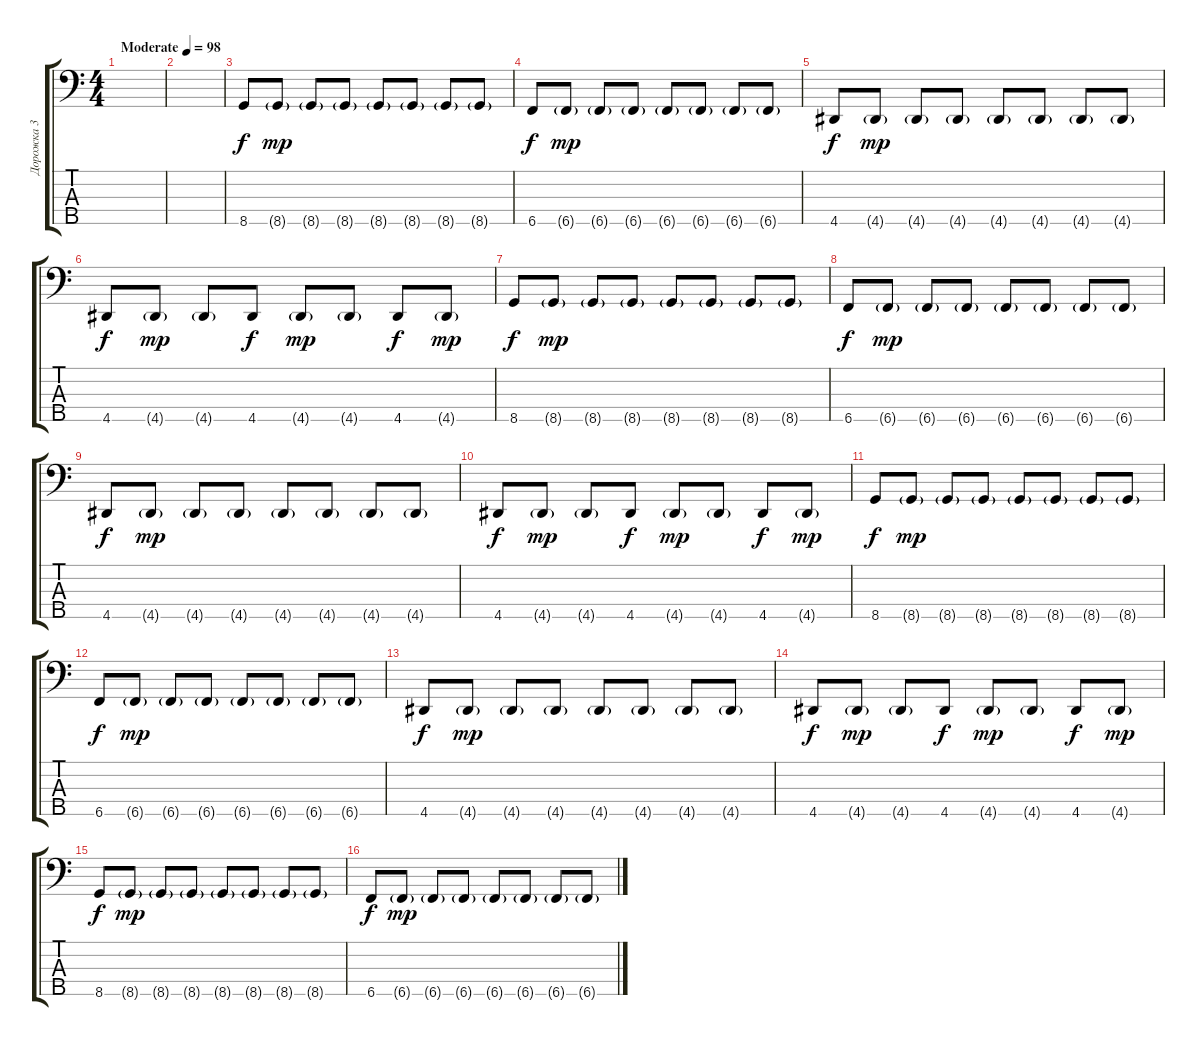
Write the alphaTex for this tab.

\track ("Дорожка 3" "Дорожка 3") {instrument electricbassfinger}
\staff {score tabs}
\tuning (G2 D2 A1 E1 B0) {hide}
\ts (4 4)
\tempo (98 "Moderate")
\clef f4
\ks c
|
|
8.5.8 8.5{g}.8{dy mp} 8.5{g}.8 8.5{g}.8 8.5{g}.8 8.5{g}.8 8.5{g}.8 8.5{g}.8 |
6.5.8{dy f} 6.5{g}.8{dy mp} 6.5{g}.8 6.5{g}.8 6.5{g}.8 6.5{g}.8 6.5{g}.8 6.5{g}.8 |
4.5.8{dy f} 4.5{g}.8{dy mp} 4.5{g}.8 4.5{g}.8 4.5{g}.8 4.5{g}.8 4.5{g}.8 4.5{g}.8 |
4.5.8{dy f} 4.5{g}.8{dy mp} 4.5{g}.8 4.5.8{dy f} 4.5{g}.8{dy mp} 4.5{g}.8 4.5.8{dy f} 4.5{g}.8{dy mp} |
8.5.8{dy f} 8.5{g}.8{dy mp} 8.5{g}.8 8.5{g}.8 8.5{g}.8 8.5{g}.8 8.5{g}.8 8.5{g}.8 |
6.5.8{dy f} 6.5{g}.8{dy mp} 6.5{g}.8 6.5{g}.8 6.5{g}.8 6.5{g}.8 6.5{g}.8 6.5{g}.8 |
4.5.8{dy f} 4.5{g}.8{dy mp} 4.5{g}.8 4.5{g}.8 4.5{g}.8 4.5{g}.8 4.5{g}.8 4.5{g}.8 |
4.5.8{dy f} 4.5{g}.8{dy mp} 4.5{g}.8 4.5.8{dy f} 4.5{g}.8{dy mp} 4.5{g}.8 4.5.8{dy f} 4.5{g}.8{dy mp} |
8.5.8{dy f} 8.5{g}.8{dy mp} 8.5{g}.8 8.5{g}.8 8.5{g}.8 8.5{g}.8 8.5{g}.8 8.5{g}.8 |
6.5.8{dy f} 6.5{g}.8{dy mp} 6.5{g}.8 6.5{g}.8 6.5{g}.8 6.5{g}.8 6.5{g}.8 6.5{g}.8 |
4.5.8{dy f} 4.5{g}.8{dy mp} 4.5{g}.8 4.5{g}.8 4.5{g}.8 4.5{g}.8 4.5{g}.8 4.5{g}.8 |
4.5.8{dy f} 4.5{g}.8{dy mp} 4.5{g}.8 4.5.8{dy f} 4.5{g}.8{dy mp} 4.5{g}.8 4.5.8{dy f} 4.5{g}.8{dy mp} |
8.5.8{dy f} 8.5{g}.8{dy mp} 8.5{g}.8 8.5{g}.8 8.5{g}.8 8.5{g}.8 8.5{g}.8 8.5{g}.8 |
6.5.8{dy f} 6.5{g}.8{dy mp} 6.5{g}.8 6.5{g}.8 6.5{g}.8 6.5{g}.8 6.5{g}.8 6.5{g}.8
